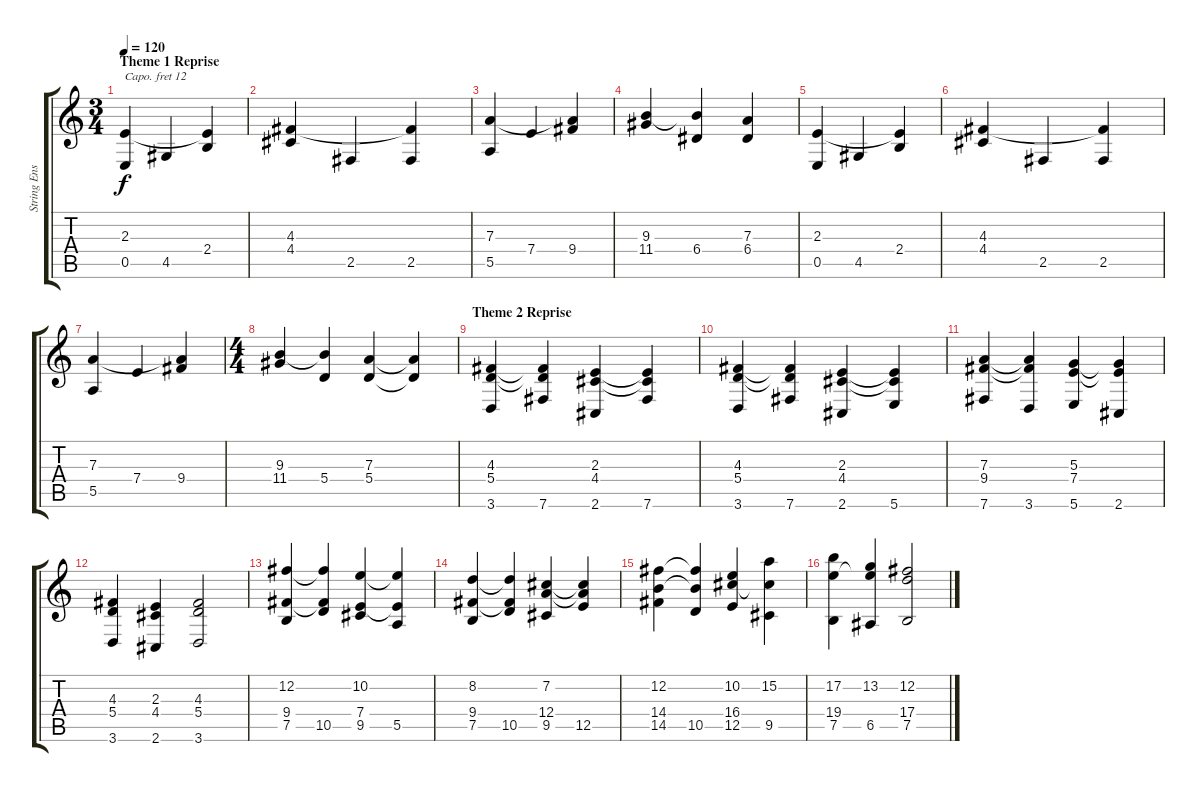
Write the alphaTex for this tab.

\track ("String Ensemble" "String Ens") {instrument stringensemble1}
\staff {score tabs}
\capo 12
\tuning (B3 Gb3 D3 A2 E2 B1) {hide}
\ts (3 4)
\section ("" "Theme 1 Reprise")
\tempo 120
\clef g2
\ks c
(2.3 0.5).4{dy f} 4.5.4 (2.3{t} 2.4).4 |
(4.3 4.4).4 2.5.4 (4.3{t} 2.5).4 |
(7.3 5.5).4 7.4.4 (7.3{t} 9.4).4 |
(9.3 11.4).4 (9.3{t} 6.4).4 (7.3 6.4).4 |
(2.3 0.5).4 4.5.4 (2.3{t} 2.4).4 |
(4.3 4.4).4 2.5.4 (4.3{t} 2.5).4 |
(7.3 5.5).4 7.4.4 (7.3{t} 9.4).4 |
\ts (4 4)
(9.3 11.4).4 (9.3{t} 5.4).4 (7.3 5.4).4 (7.3{t} 5.4{t}).4 |
\section ("" "Theme 2 Reprise")
(4.3 5.4 3.6).4 (4.3{t} 5.4{t} 7.6).4 (2.3 4.4 2.6).4 (2.3{t} 4.4{t} 7.6).4 |
(4.3 5.4 3.6).4 (4.3{t} 5.4{t} 7.6).4 (2.3 4.4 2.6).4 (2.3{t} 4.4{t} 5.6).4 |
(7.3 9.4 7.6).4 (7.3{t} 9.4{t} 3.6).4 (5.3 7.4 5.6).4 (5.3{t} 7.4{t} 2.6).4 |
(4.3 5.4 3.6).4 (2.3 4.4 2.6).4 (4.3 5.4 3.6).2 |
(12.2 9.4 7.5).4 (12.2{t} 9.4{t} 10.5).4 (10.2 7.4 9.5).4 (10.2{t} 7.4{t} 5.5).4 |
(8.2 9.4 7.5).4 (8.2{t} 9.4{t} 10.5).4 (7.2 12.4 9.5).4 (7.2{t} 12.4{t} 12.5).4 |
(12.2 14.4 14.5).4 (12.2{t} 14.4{t} 10.5).4 (10.2 16.4 12.5).4 (15.2 16.4{t} 9.5).4 |
(17.2 19.4 7.5).4 (13.2 19.4{t} 6.5).4 (12.2 17.4 7.5).2
